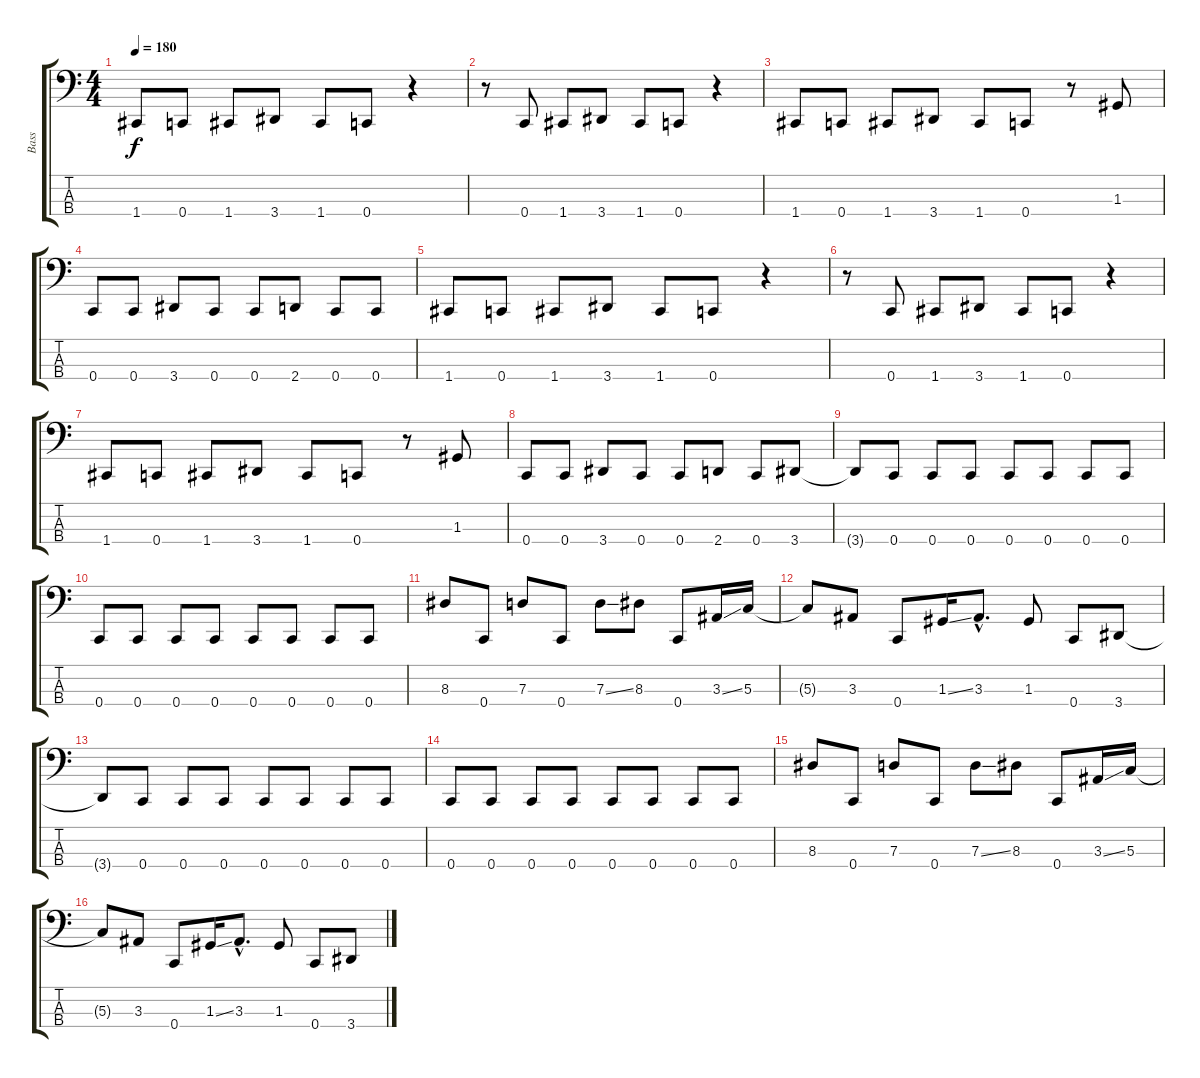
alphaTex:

\track ("Bass" "Bass") {instrument electricbasspick}
\staff {score tabs}
\tuning (F2 C2 G1 C1) {hide}
\ts (4 4)
\tempo 180
\clef f4
\ks c
1.4.8{dy f} 0.4.8 1.4.8 3.4.8 1.4.8 0.4.8 r.4 |
r.8 0.4.8 1.4.8 3.4.8 1.4.8 0.4.8 r.4 |
1.4.8 0.4.8 1.4.8 3.4.8 1.4.8 0.4.8 r.8 1.3.8 |
0.4.8 0.4.8 3.4.8 0.4.8 0.4.8 2.4.8 0.4.8 0.4.8 |
1.4.8 0.4.8 1.4.8 3.4.8 1.4.8 0.4.8 r.4 |
r.8 0.4.8 1.4.8 3.4.8 1.4.8 0.4.8 r.4 |
1.4.8 0.4.8 1.4.8 3.4.8 1.4.8 0.4.8 r.8 1.3.8 |
0.4.8 0.4.8 3.4.8 0.4.8 0.4.8 2.4.8 0.4.8 3.4.8 |
3.4{t}.8 0.4.8 0.4.8 0.4.8 0.4.8 0.4.8 0.4.8 0.4.8 |
0.4.8 0.4.8 0.4.8 0.4.8 0.4.8 0.4.8 0.4.8 0.4.8 |
8.3.8 0.4.8 7.3.8 0.4.8 7.3{ss}.8 8.3.8 0.4.8 3.3{ss}.16 5.3.16 |
5.3{t}.8 3.3.8 0.4.8 1.3{ss}.16 3.3{hac}.8{d} 1.3.8 0.4.8 3.4.8 |
3.4{t}.8 0.4.8 0.4.8 0.4.8 0.4.8 0.4.8 0.4.8 0.4.8 |
0.4.8 0.4.8 0.4.8 0.4.8 0.4.8 0.4.8 0.4.8 0.4.8 |
8.3.8 0.4.8 7.3.8 0.4.8 7.3{ss}.8 8.3.8 0.4.8 3.3{ss}.16 5.3.16 |
5.3{t}.8 3.3.8 0.4.8 1.3{ss}.16 3.3{hac}.8{d} 1.3.8 0.4.8 3.4.8
